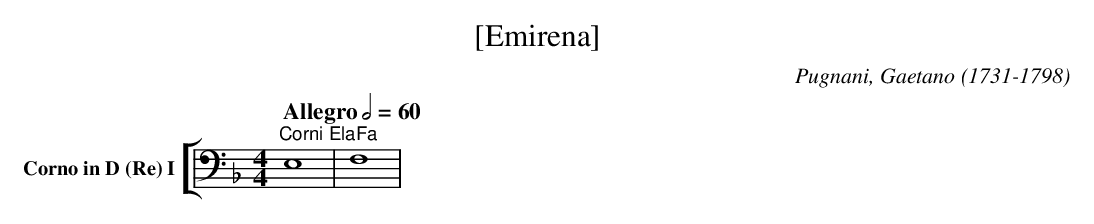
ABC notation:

X:1
T:[Emirena]
C:Pugnani, Gaetano (1731-1798)
M:4/4
L:1/4
K:Eb
V: 1 clef=alto name="Corno in D (Re) I" sname="Cor.I"
%%staves [( 1 )]
 [K: F bass] [Q: "Allegro" 1/2=60] "^Corni ElaFa" E,4 | F,4 |
